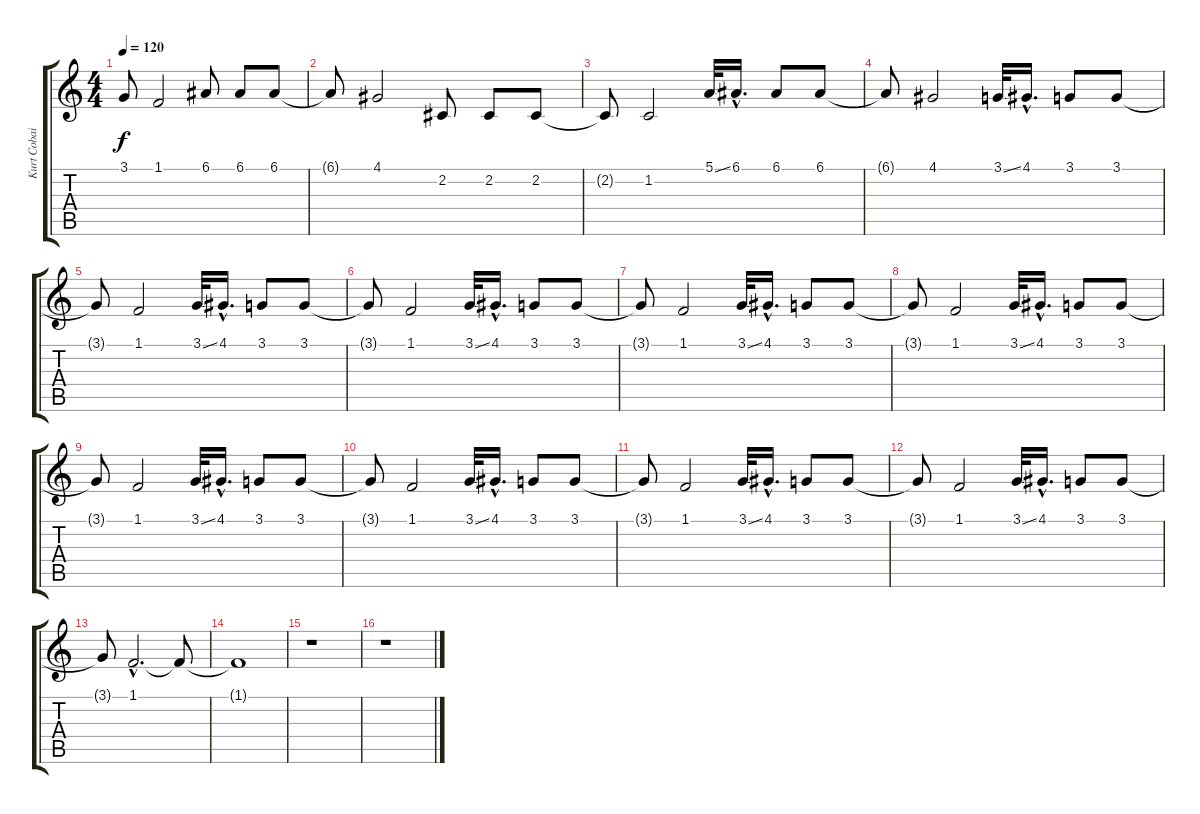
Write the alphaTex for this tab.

\track ("Kurt Cobain - Vocals" "Kurt Cobai") {instrument tenorsax}
\staff {score tabs}
\tuning (E4 B3 G3 D3 A2 E2) {hide}
\ts (4 4)
\tempo 120
\clef g2
\ks c
3.1{t}.8{dy f} 1.1.2 6.1.8 6.1.8 6.1.8 |
6.1{t}.8 4.1.2 2.2.8 2.2.8 2.2.8 |
2.2{t}.8 1.2.2 5.1{ss}.32 6.1{hac}.16{d} 6.1.8 6.1.8 |
6.1{t}.8 4.1.2 3.1{ss}.32 4.1{hac}.16{d} 3.1.8 3.1.8 |
3.1{t}.8 1.1.2 3.1{ss}.32 4.1{hac}.16{d} 3.1.8 3.1.8 |
3.1{t}.8 1.1.2 3.1{ss}.32 4.1{hac}.16{d} 3.1.8 3.1.8 |
3.1{t}.8 1.1.2 3.1{ss}.32 4.1{hac}.16{d} 3.1.8 3.1.8 |
3.1{t}.8 1.1.2 3.1{ss}.32 4.1{hac}.16{d} 3.1.8 3.1.8 |
3.1{t}.8 1.1.2 3.1{ss}.32 4.1{hac}.16{d} 3.1.8 3.1.8 |
3.1{t}.8 1.1.2 3.1{ss}.32 4.1{hac}.16{d} 3.1.8 3.1.8 |
3.1{t}.8 1.1.2 3.1{ss}.32 4.1{hac}.16{d} 3.1.8 3.1.8 |
3.1{t}.8 1.1.2 3.1{ss}.32 4.1{hac}.16{d} 3.1.8 3.1.8 |
3.1{t}.8 1.1{hac}.2{d} 1.1{t}.8 |
1.1{t}.1 |
r.1 |
r.1
